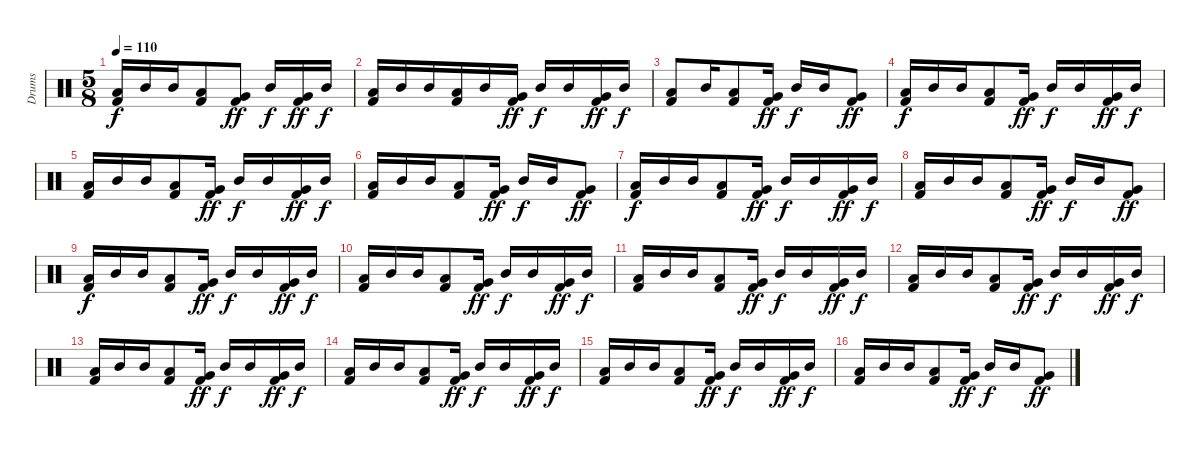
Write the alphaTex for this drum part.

\track ("Drums" "Drums") {instrument percussion}
\staff {score}
\articulation defaults
\ts (5 8)
\tempo 110
\clef neutral
\ks c
("Low Floor Tom (hit)" "Kick (hit) 2").16{dy f} "Mid Tom (hit)".16 "Mid Tom (hit)".16 ("Low Floor Tom (hit)" "Kick (hit) 2").8 ("Very Low Tom (hit)" "Kick (hit) 2").8{dy ff} "Mid Tom (hit)".16{dy f} ("Very Low Tom (hit)" "Kick (hit) 2").16{dy ff} "Mid Tom (hit)".16{dy f} |
("Low Floor Tom (hit)" "Kick (hit) 2").16 "Mid Tom (hit)".16 "Mid Tom (hit)".16 ("Low Floor Tom (hit)" "Kick (hit) 2").16 "Mid Tom (hit)".16 ("Very Low Tom (hit)" "Kick (hit) 2").16{dy ff} "Mid Tom (hit)".16{dy f} "Mid Tom (hit)".16 ("Very Low Tom (hit)" "Kick (hit) 2").16{dy ff} "Mid Tom (hit)".16{dy f} |
("Low Floor Tom (hit)" "Kick (hit) 2").8 "Mid Tom (hit)".16 ("Low Floor Tom (hit)" "Kick (hit) 2").8 ("Very Low Tom (hit)" "Kick (hit) 2").16{dy ff} "Mid Tom (hit)".16{dy f} "Mid Tom (hit)".16 ("Very Low Tom (hit)" "Kick (hit) 2").8{dy ff} |
("Low Floor Tom (hit)" "Kick (hit) 2").16{dy f} "Mid Tom (hit)".16 "Mid Tom (hit)".16 ("Low Floor Tom (hit)" "Kick (hit) 2").8 ("Very Low Tom (hit)" "Kick (hit) 2").16{dy ff} "Mid Tom (hit)".16{dy f} "Mid Tom (hit)".16 ("Very Low Tom (hit)" "Kick (hit) 2").16{dy ff} "Mid Tom (hit)".16{dy f} |
("Low Floor Tom (hit)" "Kick (hit) 2").16 "Mid Tom (hit)".16 "Mid Tom (hit)".16 ("Low Floor Tom (hit)" "Kick (hit) 2").8 ("Very Low Tom (hit)" "Kick (hit) 2").16{dy ff} "Mid Tom (hit)".16{dy f} "Mid Tom (hit)".16 ("Very Low Tom (hit)" "Kick (hit) 2").16{dy ff} "Mid Tom (hit)".16{dy f} |
("Low Floor Tom (hit)" "Kick (hit) 2").16 "Mid Tom (hit)".16 "Mid Tom (hit)".16 ("Low Floor Tom (hit)" "Kick (hit) 2").8 ("Very Low Tom (hit)" "Kick (hit) 2").16{dy ff} "Mid Tom (hit)".16{dy f} "Mid Tom (hit)".16 ("Very Low Tom (hit)" "Kick (hit) 2").8{dy ff} |
("Low Floor Tom (hit)" "Kick (hit) 2").16{dy f} "Mid Tom (hit)".16 "Mid Tom (hit)".16 ("Low Floor Tom (hit)" "Kick (hit) 2").8 ("Very Low Tom (hit)" "Kick (hit) 2").16{dy ff} "Mid Tom (hit)".16{dy f} "Mid Tom (hit)".16 ("Very Low Tom (hit)" "Kick (hit) 2").16{dy ff} "Mid Tom (hit)".16{dy f} |
("Low Floor Tom (hit)" "Kick (hit) 2").16 "Mid Tom (hit)".16 "Mid Tom (hit)".16 ("Low Floor Tom (hit)" "Kick (hit) 2").8 ("Very Low Tom (hit)" "Kick (hit) 2").16{dy ff} "Mid Tom (hit)".16{dy f} "Mid Tom (hit)".16 ("Very Low Tom (hit)" "Kick (hit) 2").8{dy ff} |
("Low Floor Tom (hit)" "Kick (hit) 2").16{dy f} "Mid Tom (hit)".16 "Mid Tom (hit)".16 ("Low Floor Tom (hit)" "Kick (hit) 2").8 ("Very Low Tom (hit)" "Kick (hit) 2").16{dy ff} "Mid Tom (hit)".16{dy f} "Mid Tom (hit)".16 ("Very Low Tom (hit)" "Kick (hit) 2").16{dy ff} "Mid Tom (hit)".16{dy f} |
("Low Floor Tom (hit)" "Kick (hit) 2").16 "Mid Tom (hit)".16 "Mid Tom (hit)".16 ("Low Floor Tom (hit)" "Kick (hit) 2").8 ("Very Low Tom (hit)" "Kick (hit) 2").16{dy ff} "Mid Tom (hit)".16{dy f} "Mid Tom (hit)".16 ("Very Low Tom (hit)" "Kick (hit) 2").16{dy ff} "Mid Tom (hit)".16{dy f} |
("Low Floor Tom (hit)" "Kick (hit) 2").16 "Mid Tom (hit)".16 "Mid Tom (hit)".16 ("Low Floor Tom (hit)" "Kick (hit) 2").8 ("Very Low Tom (hit)" "Kick (hit) 2").16{dy ff} "Mid Tom (hit)".16{dy f} "Mid Tom (hit)".16 ("Very Low Tom (hit)" "Kick (hit) 2").16{dy ff} "Mid Tom (hit)".16{dy f} |
("Low Floor Tom (hit)" "Kick (hit) 2").16 "Mid Tom (hit)".16 "Mid Tom (hit)".16 ("Low Floor Tom (hit)" "Kick (hit) 2").8 ("Very Low Tom (hit)" "Kick (hit) 2").16{dy ff} "Mid Tom (hit)".16{dy f} "Mid Tom (hit)".16 ("Very Low Tom (hit)" "Kick (hit) 2").16{dy ff} "Mid Tom (hit)".16{dy f} |
("Low Floor Tom (hit)" "Kick (hit) 2").16 "Mid Tom (hit)".16 "Mid Tom (hit)".16 ("Low Floor Tom (hit)" "Kick (hit) 2").8 ("Very Low Tom (hit)" "Kick (hit) 2").16{dy ff} "Mid Tom (hit)".16{dy f} "Mid Tom (hit)".16 ("Very Low Tom (hit)" "Kick (hit) 2").16{dy ff} "Mid Tom (hit)".16{dy f} |
("Low Floor Tom (hit)" "Kick (hit) 2").16 "Mid Tom (hit)".16 "Mid Tom (hit)".16 ("Low Floor Tom (hit)" "Kick (hit) 2").8 ("Very Low Tom (hit)" "Kick (hit) 2").16{dy ff} "Mid Tom (hit)".16{dy f} "Mid Tom (hit)".16 ("Very Low Tom (hit)" "Kick (hit) 2").16{dy ff} "Mid Tom (hit)".16{dy f} |
("Low Floor Tom (hit)" "Kick (hit) 2").16 "Mid Tom (hit)".16 "Mid Tom (hit)".16 ("Low Floor Tom (hit)" "Kick (hit) 2").8 ("Very Low Tom (hit)" "Kick (hit) 2").16{dy ff} "Mid Tom (hit)".16{dy f} "Mid Tom (hit)".16 ("Very Low Tom (hit)" "Kick (hit) 2").16{dy ff} "Mid Tom (hit)".16{dy f} |
("Low Floor Tom (hit)" "Kick (hit) 2").16 "Mid Tom (hit)".16 "Mid Tom (hit)".16 ("Low Floor Tom (hit)" "Kick (hit) 2").8 ("Very Low Tom (hit)" "Kick (hit) 2").16{dy ff} "Mid Tom (hit)".16{dy f} "Mid Tom (hit)".16 ("Very Low Tom (hit)" "Kick (hit) 2").8{dy ff}
